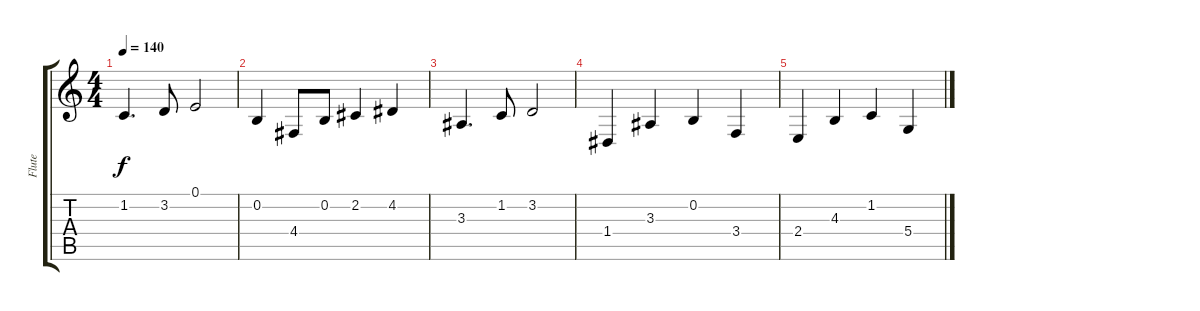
\track ("Flute" "Flute") {instrument flute}
\staff {score tabs}
\tuning (E4 B3 G3 D3 A2 E2) {hide}
\ts (4 4)
\tempo 140
\clef g2
\ks c
1.2.4{d dy f} 3.2.8 0.1.2 |
0.2.4 4.4.8 0.2.8 2.2.4 4.2.4 |
3.3.4{d} 1.2.8 3.2.2 |
1.4.4 3.3.4 0.2.4 3.4.4 |
2.4.4 4.3.4 1.2.4 5.4.4
